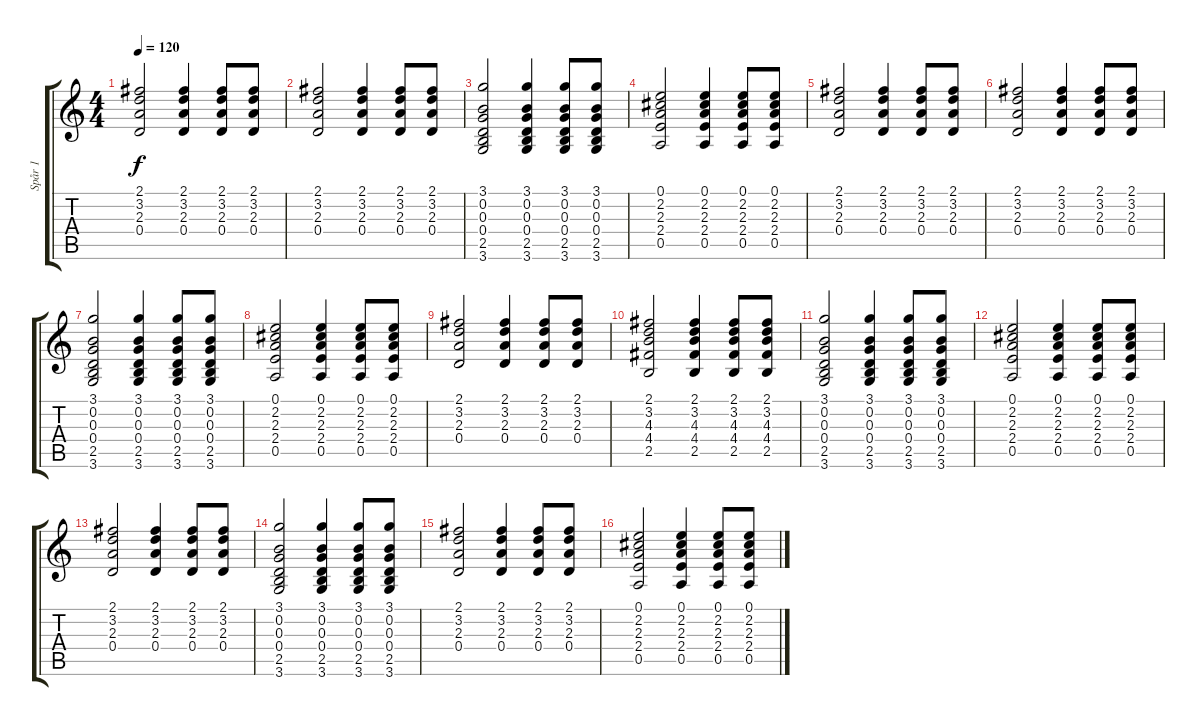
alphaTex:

\track ("Spår 1" "Spår 1") {instrument acousticguitarsteel}
\staff {score tabs}
\tuning (E4 B3 G3 D3 A2 E2) {hide}
\ts (4 4)
\tempo 120
\clef g2
\ks c
(2.1 3.2 2.3 0.4).2{dy f} (2.1 3.2 2.3 0.4).4 (2.1 3.2 2.3 0.4).8 (2.1 3.2 2.3 0.4).8 |
(2.1 3.2 2.3 0.4).2 (2.1 3.2 2.3 0.4).4 (2.1 3.2 2.3 0.4).8 (2.1 3.2 2.3 0.4).8 |
(3.1 0.2 0.3 0.4 2.5 3.6).2 (3.1 0.2 0.3 0.4 2.5 3.6).4 (3.1 0.2 0.3 0.4 2.5 3.6).8 (3.1 0.2 0.3 0.4 2.5 3.6).8 |
(0.1 2.2 2.3 2.4 0.5).2 (0.1 2.2 2.3 2.4 0.5).4 (0.1 2.2 2.3 2.4 0.5).8 (0.1 2.2 2.3 2.4 0.5).8 |
(2.1 3.2 2.3 0.4).2 (2.1 3.2 2.3 0.4).4 (2.1 3.2 2.3 0.4).8 (2.1 3.2 2.3 0.4).8 |
(2.1 3.2 2.3 0.4).2 (2.1 3.2 2.3 0.4).4 (2.1 3.2 2.3 0.4).8 (2.1 3.2 2.3 0.4).8 |
(3.1 0.2 0.3 0.4 2.5 3.6).2 (3.1 0.2 0.3 0.4 2.5 3.6).4 (3.1 0.2 0.3 0.4 2.5 3.6).8 (3.1 0.2 0.3 0.4 2.5 3.6).8 |
(0.1 2.2 2.3 2.4 0.5).2 (0.1 2.2 2.3 2.4 0.5).4 (0.1 2.2 2.3 2.4 0.5).8 (0.1 2.2 2.3 2.4 0.5).8 |
(2.1 3.2 2.3 0.4).2 (2.1 3.2 2.3 0.4).4 (2.1 3.2 2.3 0.4).8 (2.1 3.2 2.3 0.4).8 |
(2.1 3.2 4.3 4.4 2.5).2 (2.1 3.2 4.3 4.4 2.5).4 (2.1 3.2 4.3 4.4 2.5).8 (2.1 3.2 4.3 4.4 2.5).8 |
(3.1 0.2 0.3 0.4 2.5 3.6).2 (3.1 0.2 0.3 0.4 2.5 3.6).4 (3.1 0.2 0.3 0.4 2.5 3.6).8 (3.1 0.2 0.3 0.4 2.5 3.6).8 |
(0.1 2.2 2.3 2.4 0.5).2 (0.1 2.2 2.3 2.4 0.5).4 (0.1 2.2 2.3 2.4 0.5).8 (0.1 2.2 2.3 2.4 0.5).8 |
(2.1 3.2 2.3 0.4).2 (2.1 3.2 2.3 0.4).4 (2.1 3.2 2.3 0.4).8 (2.1 3.2 2.3 0.4).8 |
(3.1 0.2 0.3 0.4 2.5 3.6).2 (3.1 0.2 0.3 0.4 2.5 3.6).4 (3.1 0.2 0.3 0.4 2.5 3.6).8 (3.1 0.2 0.3 0.4 2.5 3.6).8 |
(2.1 3.2 2.3 0.4).2 (2.1 3.2 2.3 0.4).4 (2.1 3.2 2.3 0.4).8 (2.1 3.2 2.3 0.4).8 |
(0.1 2.2 2.3 2.4 0.5).2 (0.1 2.2 2.3 2.4 0.5).4 (0.1 2.2 2.3 2.4 0.5).8 (0.1 2.2 2.3 2.4 0.5).8
